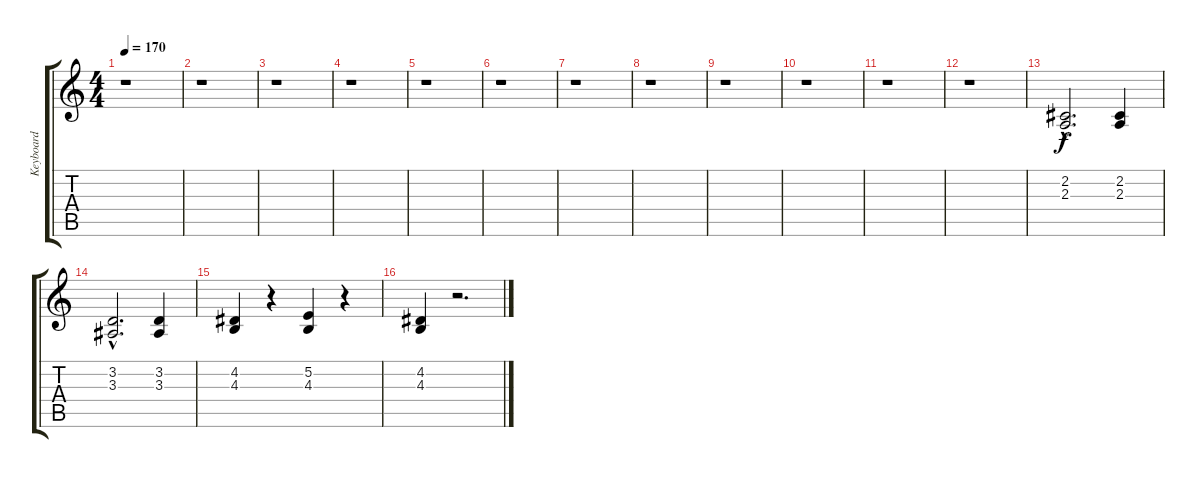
\track ("Keyboard" "Keyboard") {instrument acousticgrandpiano}
\staff {score tabs}
\tuning (E4 B3 G3 D3 A2 E2) {hide}
\ts (4 4)
\tempo 170
\clef g2
\ks c
r.1{dy f} |
r.1 |
r.1 |
r.1 |
r.1 |
r.1 |
r.1 |
r.1 |
r.1 |
r.1 |
r.1 |
r.1 |
(2.2{hac} 2.3{hac}).2{d volume 8 instrument brightacousticpiano} (2.2 2.3).4 |
(3.2{hac} 3.3{hac}).2{d} (3.2 3.3).4 |
(4.2 4.3).4 r.4 (5.2 4.3).4 r.4 |
(4.2 4.3).4 r.2{d}
